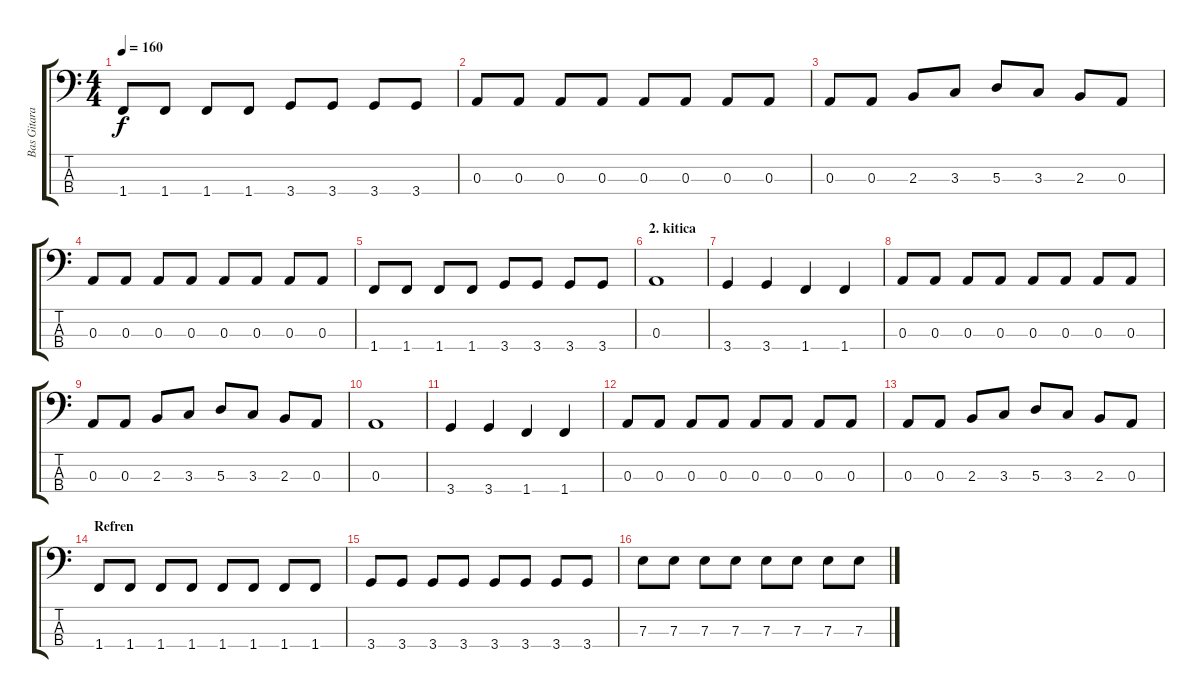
\track ("Bas Gitara" "Bas Gitara") {instrument electricbassfinger}
\staff {score tabs}
\tuning (G2 D2 A1 E1) {hide}
\ts (4 4)
\tempo 160
\clef f4
\ks c
1.4.8{dy f} 1.4.8 1.4.8 1.4.8 3.4.8 3.4.8 3.4.8 3.4.8 |
0.3.8 0.3.8 0.3.8 0.3.8 0.3.8 0.3.8 0.3.8 0.3.8 |
0.3.8 0.3.8 2.3.8 3.3.8 5.3.8 3.3.8 2.3.8 0.3.8 |
0.3.8 0.3.8 0.3.8 0.3.8 0.3.8 0.3.8 0.3.8 0.3.8 |
1.4.8 1.4.8 1.4.8 1.4.8 3.4.8 3.4.8 3.4.8 3.4.8 |
\section ("" "2. kitica")
0.3.1 |
3.4.4 3.4.4 1.4.4 1.4.4 |
0.3.8 0.3.8 0.3.8 0.3.8 0.3.8 0.3.8 0.3.8 0.3.8 |
0.3.8 0.3.8 2.3.8 3.3.8 5.3.8 3.3.8 2.3.8 0.3.8 |
0.3.1 |
3.4.4 3.4.4 1.4.4 1.4.4 |
0.3.8 0.3.8 0.3.8 0.3.8 0.3.8 0.3.8 0.3.8 0.3.8 |
0.3.8 0.3.8 2.3.8 3.3.8 5.3.8 3.3.8 2.3.8 0.3.8 |
\section ("" "Refren")
1.4.8 1.4.8 1.4.8 1.4.8 1.4.8 1.4.8 1.4.8 1.4.8 |
3.4.8 3.4.8 3.4.8 3.4.8 3.4.8 3.4.8 3.4.8 3.4.8 |
7.3.8 7.3.8 7.3.8 7.3.8 7.3.8 7.3.8 7.3.8 7.3.8
